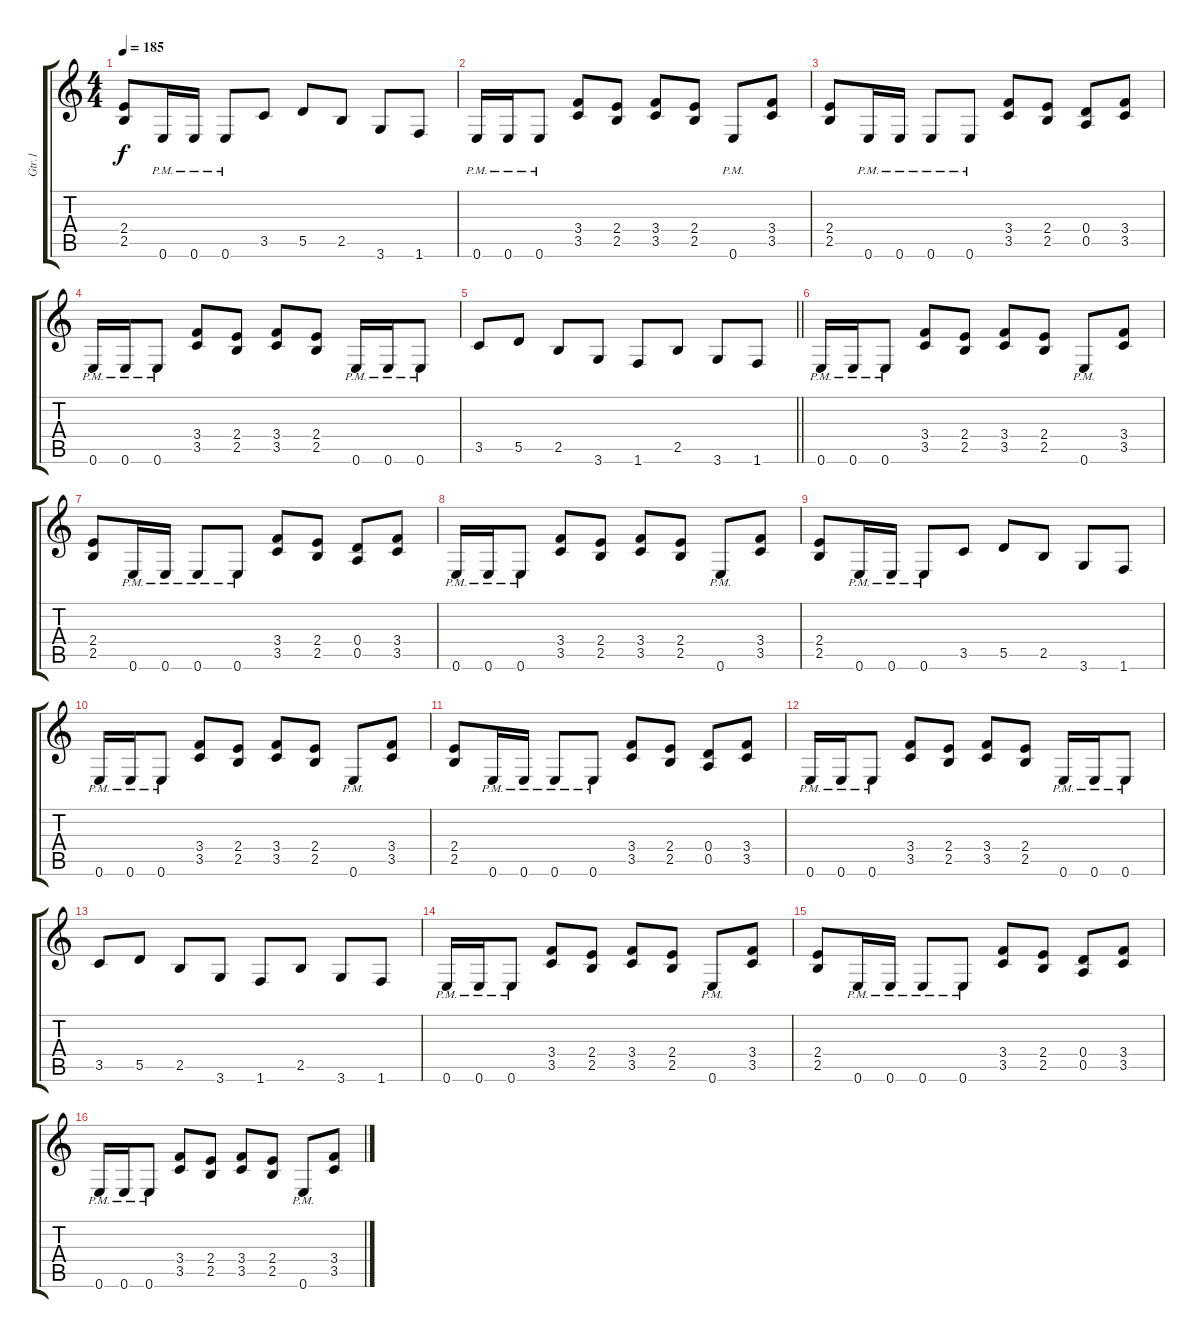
\track ("Gtr.1" "Gtr.1") {instrument distortionguitar}
\staff {score tabs}
\tuning (E4 B3 G3 D3 A2 E2) {hide}
\ts (4 4)
\tempo 185
\clef g2
\ks c
(2.4 2.5).8{dy f} 0.6{pm}.16 0.6{pm}.16 0.6{pm}.8 3.5.8 5.5.8 2.5.8 3.6.8 1.6.8 |
0.6{pm}.16 0.6{pm}.16 0.6{pm}.8 (3.4 3.5).8 (2.4 2.5).8 (3.4 3.5).8 (2.4 2.5).8 0.6{pm}.8 (3.4 3.5).8 |
(2.4 2.5).8 0.6{pm}.16 0.6{pm}.16 0.6{pm}.8 0.6{pm}.8 (3.4 3.5).8 (2.4 2.5).8 (0.4 0.5).8 (3.4 3.5).8 |
0.6{pm}.16 0.6{pm}.16 0.6{pm}.8 (3.4 3.5).8 (2.4 2.5).8 (3.4 3.5).8 (2.4 2.5).8 0.6{pm}.16 0.6{pm}.16 0.6{pm}.8 |
\barLineRight lightlight
3.5.8 5.5.8 2.5.8 3.6.8 1.6.8 2.5.8 3.6.8 1.6.8 |
0.6{pm}.16 0.6{pm}.16 0.6{pm}.8 (3.4 3.5).8 (2.4 2.5).8 (3.4 3.5).8 (2.4 2.5).8 0.6{pm}.8 (3.4 3.5).8 |
(2.4 2.5).8 0.6{pm}.16 0.6{pm}.16 0.6{pm}.8 0.6{pm}.8 (3.4 3.5).8 (2.4 2.5).8 (0.4 0.5).8 (3.4 3.5).8 |
0.6{pm}.16 0.6{pm}.16 0.6{pm}.8 (3.4 3.5).8 (2.4 2.5).8 (3.4 3.5).8 (2.4 2.5).8 0.6{pm}.8 (3.4 3.5).8 |
(2.4 2.5).8 0.6{pm}.16 0.6{pm}.16 0.6{pm}.8 3.5.8 5.5.8 2.5.8 3.6.8 1.6.8 |
0.6{pm}.16 0.6{pm}.16 0.6{pm}.8 (3.4 3.5).8 (2.4 2.5).8 (3.4 3.5).8 (2.4 2.5).8 0.6{pm}.8 (3.4 3.5).8 |
(2.4 2.5).8 0.6{pm}.16 0.6{pm}.16 0.6{pm}.8 0.6{pm}.8 (3.4 3.5).8 (2.4 2.5).8 (0.4 0.5).8 (3.4 3.5).8 |
0.6{pm}.16 0.6{pm}.16 0.6{pm}.8 (3.4 3.5).8 (2.4 2.5).8 (3.4 3.5).8 (2.4 2.5).8 0.6{pm}.16 0.6{pm}.16 0.6{pm}.8 |
3.5.8 5.5.8 2.5.8 3.6.8 1.6.8 2.5.8 3.6.8 1.6.8 |
0.6{pm}.16 0.6{pm}.16 0.6{pm}.8 (3.4 3.5).8 (2.4 2.5).8 (3.4 3.5).8 (2.4 2.5).8 0.6{pm}.8 (3.4 3.5).8 |
(2.4 2.5).8 0.6{pm}.16 0.6{pm}.16 0.6{pm}.8 0.6{pm}.8 (3.4 3.5).8 (2.4 2.5).8 (0.4 0.5).8 (3.4 3.5).8 |
0.6{pm}.16 0.6{pm}.16 0.6{pm}.8 (3.4 3.5).8 (2.4 2.5).8 (3.4 3.5).8 (2.4 2.5).8 0.6{pm}.8 (3.4 3.5).8
